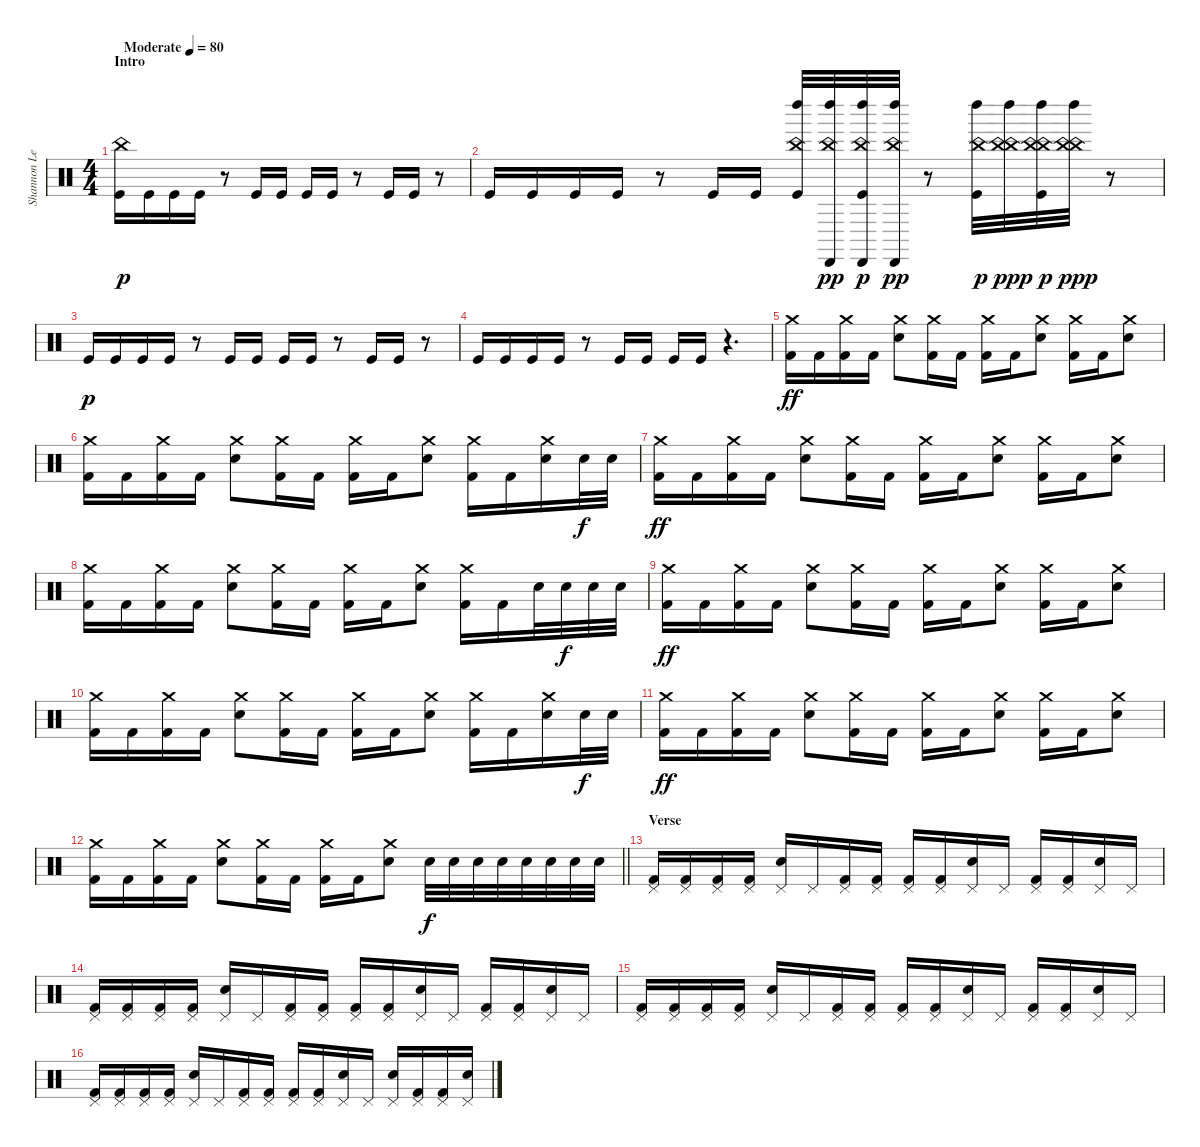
\track ("Shannon Leto - Drums" "Shannon Le") {instrument percussion}
\staff {score}
\articulation defaults
\ts (4 4)
\section ("" "Intro")
\tempo (80 "Moderate")
\clef neutral
\ks c
("China (hit)" "Kick (hit)").16{dy p} "Kick (hit)".16 "Kick (hit)".16 "Kick (hit)".16 r.8 "Kick (hit)".16 "Kick (hit)".16 "Kick (hit)".16 "Kick (hit)".16 r.8 "Kick (hit)".16 "Kick (hit)".16 r.8 |
"Kick (hit)".16 "Kick (hit)".16 "Kick (hit)".16 "Kick (hit)".16 r.8 "Kick (hit)".16 "Kick (hit)".16 ("China (hit)" "Left Maraca (hit)" "Kick (hit)").32 ("China (hit)" "Cabasa (hit)" "Left Maraca (hit)").32{dy pp} ("China (hit)" "Cabasa (hit)" "Left Maraca (hit)" "Kick (hit)").32{dy p} ("China (hit)" "Cabasa (hit)" "Left Maraca (hit)").32{dy pp} r.8 ("China (hit)" "Left Maraca (hit)" "Kick (hit)").32{dy p} ("China (hit)" "China (choke)" "Left Maraca (hit)").32{dy ppp} ("China (hit)" "China (choke)" "Left Maraca (hit)" "Kick (hit)").32{dy p} ("China (hit)" "China (choke)" "Left Maraca (hit)").32{dy ppp} r.8 |
"Kick (hit)".16{dy p} "Kick (hit)".16 "Kick (hit)".16 "Kick (hit)".16 r.8 "Kick (hit)".16 "Kick (hit)".16 "Kick (hit)".16 "Kick (hit)".16 r.8 "Kick (hit)".16 "Kick (hit)".16 r.8 |
"Kick (hit)".16 "Kick (hit)".16 "Kick (hit)".16 "Kick (hit)".16 r.8 "Kick (hit)".16 "Kick (hit)".16 "Kick (hit)".16 "Kick (hit)".16 r.4{d} |
("Crash medium (hit)" "Kick (hit) 2").16{dy ff} "Kick (hit) 2".16 ("Crash medium (hit)" "Kick (hit) 2").16 "Kick (hit) 2".16 ("Crash medium (hit)" "Electric Snare (hit)").8 ("Crash medium (hit)" "Kick (hit) 2").16 "Kick (hit) 2".16 ("Crash medium (hit)" "Kick (hit) 2").16 "Kick (hit) 2".16 ("Crash medium (hit)" "Electric Snare (hit)").8 ("Crash medium (hit)" "Kick (hit) 2").16 "Kick (hit) 2".16 ("Crash medium (hit)" "Electric Snare (hit)").8 |
("Crash medium (hit)" "Kick (hit) 2").16 "Kick (hit) 2".16 ("Crash medium (hit)" "Kick (hit) 2").16 "Kick (hit) 2".16 ("Crash medium (hit)" "Electric Snare (hit)").8 ("Crash medium (hit)" "Kick (hit) 2").16 "Kick (hit) 2".16 ("Crash medium (hit)" "Kick (hit) 2").16 "Kick (hit) 2".16 ("Crash medium (hit)" "Electric Snare (hit)").8 ("Crash medium (hit)" "Kick (hit) 2").16 "Kick (hit) 2".16 ("Crash medium (hit)" "Electric Snare (hit)").16 "Electric Snare (hit)".32{dy f} "Electric Snare (hit)".32 |
("Crash medium (hit)" "Kick (hit) 2").16{dy ff} "Kick (hit) 2".16 ("Crash medium (hit)" "Kick (hit) 2").16 "Kick (hit) 2".16 ("Crash medium (hit)" "Electric Snare (hit)").8 ("Crash medium (hit)" "Kick (hit) 2").16 "Kick (hit) 2".16 ("Crash medium (hit)" "Kick (hit) 2").16 "Kick (hit) 2".16 ("Crash medium (hit)" "Electric Snare (hit)").8 ("Crash medium (hit)" "Kick (hit) 2").16 "Kick (hit) 2".16 ("Crash medium (hit)" "Electric Snare (hit)").8 |
("Crash medium (hit)" "Kick (hit) 2").16 "Kick (hit) 2".16 ("Crash medium (hit)" "Kick (hit) 2").16 "Kick (hit) 2".16 ("Crash medium (hit)" "Electric Snare (hit)").8 ("Crash medium (hit)" "Kick (hit) 2").16 "Kick (hit) 2".16 ("Crash medium (hit)" "Kick (hit) 2").16 "Kick (hit) 2".16 ("Crash medium (hit)" "Electric Snare (hit)").8 ("Crash medium (hit)" "Kick (hit) 2").16 "Kick (hit) 2".16 "Electric Snare (hit)".32 "Electric Snare (hit)".32{dy f} "Electric Snare (hit)".32 "Electric Snare (hit)".32 |
("Crash medium (hit)" "Kick (hit) 2").16{dy ff} "Kick (hit) 2".16 ("Crash medium (hit)" "Kick (hit) 2").16 "Kick (hit) 2".16 ("Crash medium (hit)" "Electric Snare (hit)").8 ("Crash medium (hit)" "Kick (hit) 2").16 "Kick (hit) 2".16 ("Crash medium (hit)" "Kick (hit) 2").16 "Kick (hit) 2".16 ("Crash medium (hit)" "Electric Snare (hit)").8 ("Crash medium (hit)" "Kick (hit) 2").16 "Kick (hit) 2".16 ("Crash medium (hit)" "Electric Snare (hit)").8 |
("Crash medium (hit)" "Kick (hit) 2").16 "Kick (hit) 2".16 ("Crash medium (hit)" "Kick (hit) 2").16 "Kick (hit) 2".16 ("Crash medium (hit)" "Electric Snare (hit)").8 ("Crash medium (hit)" "Kick (hit) 2").16 "Kick (hit) 2".16 ("Crash medium (hit)" "Kick (hit) 2").16 "Kick (hit) 2".16 ("Crash medium (hit)" "Electric Snare (hit)").8 ("Crash medium (hit)" "Kick (hit) 2").16 "Kick (hit) 2".16 ("Crash medium (hit)" "Electric Snare (hit)").16 "Electric Snare (hit)".32{dy f} "Electric Snare (hit)".32 |
("Crash medium (hit)" "Kick (hit) 2").16{dy ff} "Kick (hit) 2".16 ("Crash medium (hit)" "Kick (hit) 2").16 "Kick (hit) 2".16 ("Crash medium (hit)" "Electric Snare (hit)").8 ("Crash medium (hit)" "Kick (hit) 2").16 "Kick (hit) 2".16 ("Crash medium (hit)" "Kick (hit) 2").16 "Kick (hit) 2".16 ("Crash medium (hit)" "Electric Snare (hit)").8 ("Crash medium (hit)" "Kick (hit) 2").16 "Kick (hit) 2".16 ("Crash medium (hit)" "Electric Snare (hit)").8 |
\barLineRight lightlight
("Crash medium (hit)" "Kick (hit) 2").16 "Kick (hit) 2".16 ("Crash medium (hit)" "Kick (hit) 2").16 "Kick (hit) 2".16 ("Crash medium (hit)" "Electric Snare (hit)").8 ("Crash medium (hit)" "Kick (hit) 2").16 "Kick (hit) 2".16 ("Crash medium (hit)" "Kick (hit) 2").16 "Kick (hit) 2".16 ("Crash medium (hit)" "Electric Snare (hit)").8 "Electric Snare (hit)".32{dy f} "Electric Snare (hit)".32 "Electric Snare (hit)".32 "Electric Snare (hit)".32 "Electric Snare (hit)".32 "Electric Snare (hit)".32 "Electric Snare (hit)".32 "Electric Snare (hit)".32 |
\section ("" "Verse")
("Pedal Hi-Hat (hit)" "Kick (hit) 2").16 ("Pedal Hi-Hat (hit)" "Kick (hit) 2").16 ("Pedal Hi-Hat (hit)" "Kick (hit) 2").16 ("Pedal Hi-Hat (hit)" "Kick (hit) 2").16 ("Pedal Hi-Hat (hit)" "Electric Snare (hit)").16 "Pedal Hi-Hat (hit)".16 ("Pedal Hi-Hat (hit)" "Kick (hit) 2").16 ("Pedal Hi-Hat (hit)" "Kick (hit) 2").16 ("Pedal Hi-Hat (hit)" "Kick (hit) 2").16 ("Pedal Hi-Hat (hit)" "Kick (hit) 2").16 ("Pedal Hi-Hat (hit)" "Electric Snare (hit)").16 "Pedal Hi-Hat (hit)".16 ("Pedal Hi-Hat (hit)" "Kick (hit) 2").16 ("Pedal Hi-Hat (hit)" "Kick (hit) 2").16 ("Pedal Hi-Hat (hit)" "Electric Snare (hit)").16 "Pedal Hi-Hat (hit)".16 |
("Pedal Hi-Hat (hit)" "Kick (hit) 2").16 ("Pedal Hi-Hat (hit)" "Kick (hit) 2").16 ("Pedal Hi-Hat (hit)" "Kick (hit) 2").16 ("Pedal Hi-Hat (hit)" "Kick (hit) 2").16 ("Pedal Hi-Hat (hit)" "Electric Snare (hit)").16 "Pedal Hi-Hat (hit)".16 ("Pedal Hi-Hat (hit)" "Kick (hit) 2").16 ("Pedal Hi-Hat (hit)" "Kick (hit) 2").16 ("Pedal Hi-Hat (hit)" "Kick (hit) 2").16 ("Pedal Hi-Hat (hit)" "Kick (hit) 2").16 ("Pedal Hi-Hat (hit)" "Electric Snare (hit)").16 "Pedal Hi-Hat (hit)".16 ("Pedal Hi-Hat (hit)" "Kick (hit) 2").16 ("Pedal Hi-Hat (hit)" "Kick (hit) 2").16 ("Pedal Hi-Hat (hit)" "Electric Snare (hit)").16 "Pedal Hi-Hat (hit)".16 |
("Pedal Hi-Hat (hit)" "Kick (hit) 2").16 ("Pedal Hi-Hat (hit)" "Kick (hit) 2").16 ("Pedal Hi-Hat (hit)" "Kick (hit) 2").16 ("Pedal Hi-Hat (hit)" "Kick (hit) 2").16 ("Pedal Hi-Hat (hit)" "Electric Snare (hit)").16 "Pedal Hi-Hat (hit)".16 ("Pedal Hi-Hat (hit)" "Kick (hit) 2").16 ("Pedal Hi-Hat (hit)" "Kick (hit) 2").16 ("Pedal Hi-Hat (hit)" "Kick (hit) 2").16 ("Pedal Hi-Hat (hit)" "Kick (hit) 2").16 ("Pedal Hi-Hat (hit)" "Electric Snare (hit)").16 "Pedal Hi-Hat (hit)".16 ("Pedal Hi-Hat (hit)" "Kick (hit) 2").16 ("Pedal Hi-Hat (hit)" "Kick (hit) 2").16 ("Pedal Hi-Hat (hit)" "Electric Snare (hit)").16 "Pedal Hi-Hat (hit)".16 |
("Pedal Hi-Hat (hit)" "Kick (hit) 2").16 ("Pedal Hi-Hat (hit)" "Kick (hit) 2").16 ("Pedal Hi-Hat (hit)" "Kick (hit) 2").16 ("Pedal Hi-Hat (hit)" "Kick (hit) 2").16 ("Pedal Hi-Hat (hit)" "Electric Snare (hit)").16 "Pedal Hi-Hat (hit)".16 ("Pedal Hi-Hat (hit)" "Kick (hit) 2").16 ("Pedal Hi-Hat (hit)" "Kick (hit) 2").16 ("Pedal Hi-Hat (hit)" "Kick (hit) 2").16 ("Pedal Hi-Hat (hit)" "Kick (hit) 2").16 ("Pedal Hi-Hat (hit)" "Electric Snare (hit)").16 "Pedal Hi-Hat (hit)".16 ("Pedal Hi-Hat (hit)" "Electric Snare (hit)").16 ("Pedal Hi-Hat (hit)" "Kick (hit) 2").16 ("Pedal Hi-Hat (hit)" "Kick (hit) 2").16 ("Pedal Hi-Hat (hit)" "Electric Snare (hit)").16
